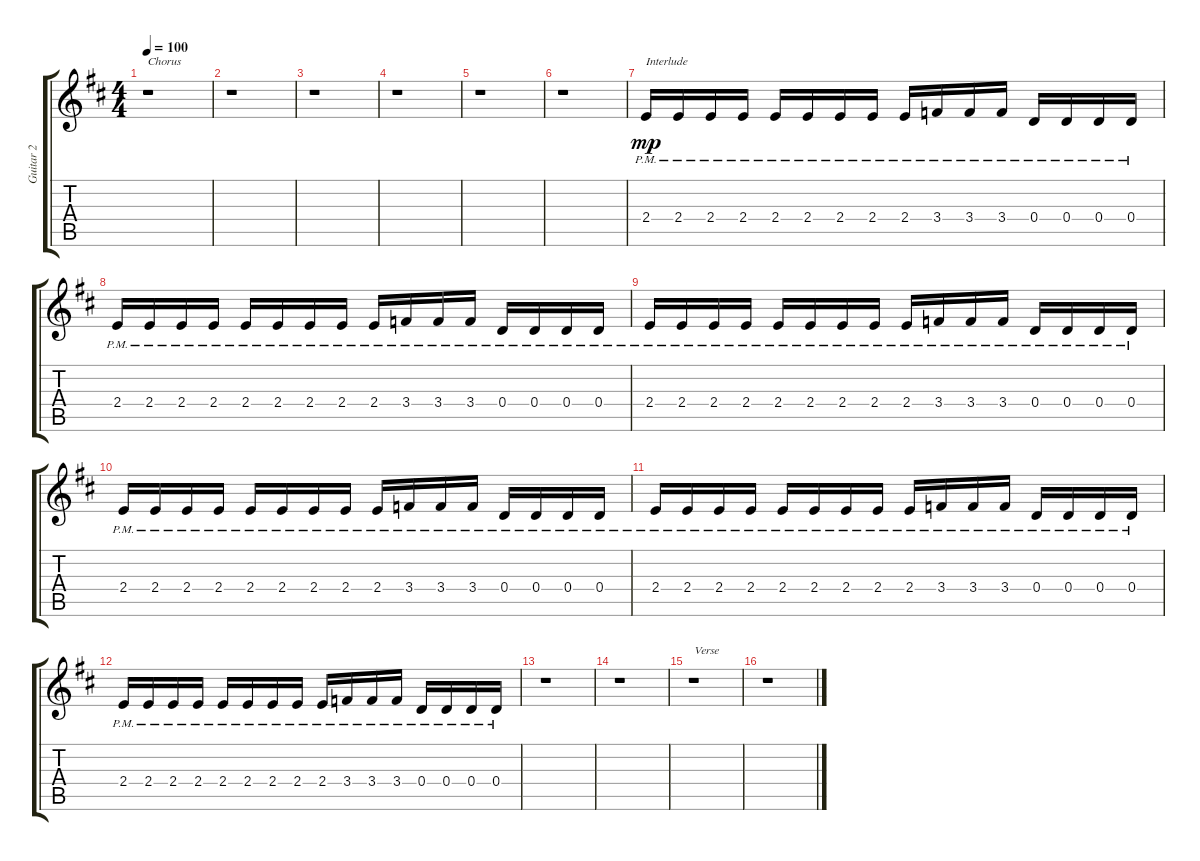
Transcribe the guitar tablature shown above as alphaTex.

\track ("Guitar 2" "Guitar 2") {instrument electricguitarclean}
\staff {score tabs}
\tuning (E4 B3 G3 D3 A2 D2) {hide}
\ts (4 4)
\tempo 100
\clef g2
\ks d
r.1{txt "Chorus" dy mp} |
r.1 |
r.1 |
r.1 |
r.1 |
r.1 |
2.4{pm}.16{txt "Interlude"} 2.4{pm}.16 2.4{pm}.16 2.4{pm}.16 2.4{pm}.16 2.4{pm}.16 2.4{pm}.16 2.4{pm}.16 2.4{pm}.16 3.4{pm}.16 3.4{pm}.16 3.4{pm}.16 0.4{pm}.16 0.4{pm}.16 0.4{pm}.16 0.4{pm}.16 |
2.4{pm}.16 2.4{pm}.16 2.4{pm}.16 2.4{pm}.16 2.4{pm}.16 2.4{pm}.16 2.4{pm}.16 2.4{pm}.16 2.4{pm}.16 3.4{pm}.16 3.4{pm}.16 3.4{pm}.16 0.4{pm}.16 0.4{pm}.16 0.4{pm}.16 0.4{pm}.16 |
2.4{pm}.16 2.4{pm}.16 2.4{pm}.16 2.4{pm}.16 2.4{pm}.16 2.4{pm}.16 2.4{pm}.16 2.4{pm}.16 2.4{pm}.16 3.4{pm}.16 3.4{pm}.16 3.4{pm}.16 0.4{pm}.16 0.4{pm}.16 0.4{pm}.16 0.4{pm}.16 |
2.4{pm}.16 2.4{pm}.16 2.4{pm}.16 2.4{pm}.16 2.4{pm}.16 2.4{pm}.16 2.4{pm}.16 2.4{pm}.16 2.4{pm}.16 3.4{pm}.16 3.4{pm}.16 3.4{pm}.16 0.4{pm}.16 0.4{pm}.16 0.4{pm}.16 0.4{pm}.16 |
2.4{pm}.16 2.4{pm}.16 2.4{pm}.16 2.4{pm}.16 2.4{pm}.16 2.4{pm}.16 2.4{pm}.16 2.4{pm}.16 2.4{pm}.16 3.4{pm}.16 3.4{pm}.16 3.4{pm}.16 0.4{pm}.16 0.4{pm}.16 0.4{pm}.16 0.4{pm}.16 |
2.4{pm}.16 2.4{pm}.16 2.4{pm}.16 2.4{pm}.16 2.4{pm}.16 2.4{pm}.16 2.4{pm}.16 2.4{pm}.16 2.4{pm}.16 3.4{pm}.16 3.4{pm}.16 3.4{pm}.16 0.4{pm}.16 0.4{pm}.16 0.4{pm}.16 0.4{pm}.16 |
r.1 |
r.1 |
r.1{txt "Verse"} |
r.1
